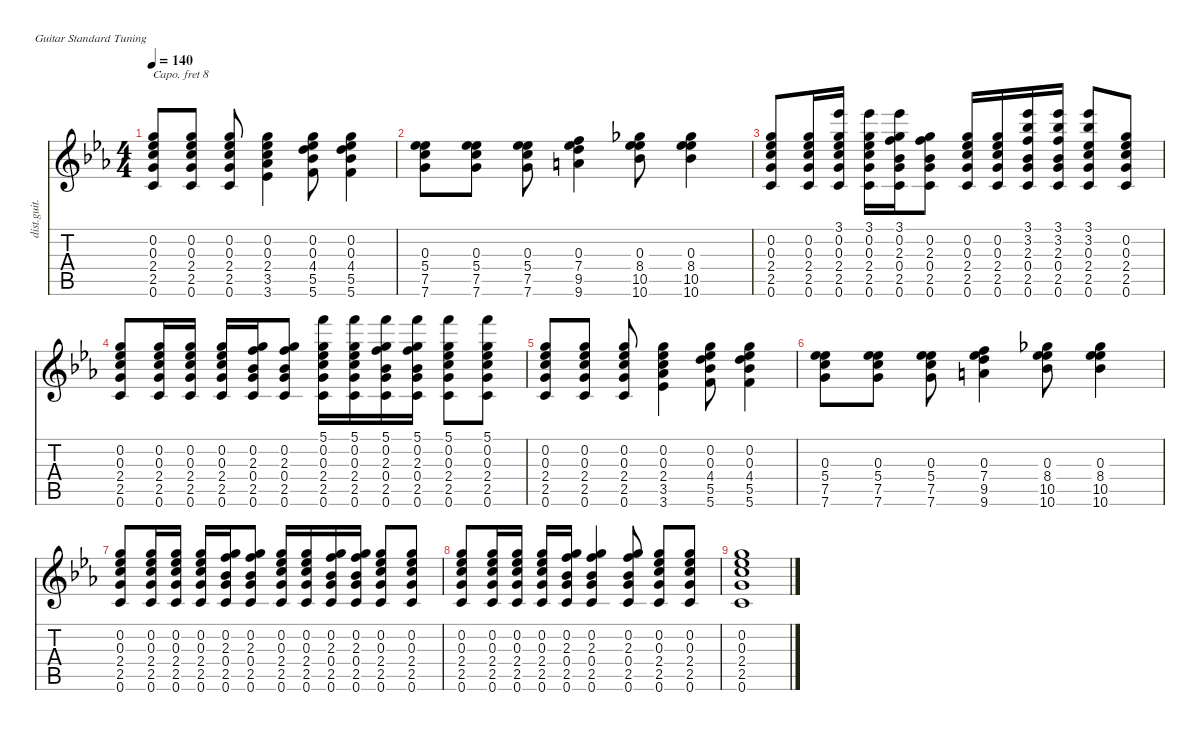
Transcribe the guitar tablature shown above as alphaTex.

\defaultSystemsLayout 4
\hideDynamics
\bracketExtendMode nobrackets
\otherSystemsTrackNameOrientation horizontal
\track ("Distortion Guitar" "dist.guit.") {instrument distortionguitar}
\staff {score tabs}
\capo 8
\tuning (E4 B3 G3 D3 A2 E2)
\ts (4 4)
\tempo 140
\clef g2
\ks cminor
(0.6{acc forcenatural} 2.5{acc forcenatural} 2.4{acc forcenatural} 0.3{acc b} 0.2{acc forcenatural}).8{dy mf beam Up} (0.6{acc forcenatural} 2.5{acc forcenatural} 2.4{acc forcenatural} 0.3{acc b} 0.2{acc forcenatural}).8{beam Up} (0.6{acc forcenatural} 2.5{acc forcenatural} 2.4{acc forcenatural} 0.3{acc b} 0.2{acc forcenatural}).8{beam Up} (3.6{acc b} 3.5{acc b} 2.4{acc forcenatural} 0.3{acc b} 0.2{acc forcenatural}).4{beam Down} (5.6{acc forcenatural} 5.5{acc b} 4.4{acc forcenatural} 0.3{acc b} 0.2{acc forcenatural}).8{beam Down} (5.6{acc forcenatural} 5.5{acc b} 4.4{acc forcenatural} 0.3{acc b} 0.2{acc forcenatural}).4{beam Down} |
(7.6{acc forcenatural} 7.5{acc forcenatural} 5.4{acc b} 0.3{acc b}).8{beam Down} (7.6{acc forcenatural} 7.5{acc forcenatural} 5.4{acc b} 0.3{acc b}).8{beam Down} (7.6{acc forcenatural} 7.5{acc forcenatural} 5.4{acc b} 0.3{acc b}).8{beam Down} (9.6{acc forcenatural} 9.5{acc forcenatural} 7.4{acc forcenatural} 0.3{acc b}).4{beam Down} (10.6{acc b} 10.5{acc b} 8.4{acc b} 0.3{acc b}).8{beam Down} (10.6{acc b} 10.5{acc b} 8.4{acc b} 0.3{acc b}).4{beam Down} |
(0.6{acc forcenatural} 2.5{acc forcenatural} 2.4{acc forcenatural} 0.3{acc b} 0.2{acc forcenatural}).8{beam Up} (0.6{acc forcenatural} 2.5{acc forcenatural} 2.4{acc forcenatural} 0.3{acc b} 0.2{acc forcenatural}).16{beam Up} (0.6{acc forcenatural} 2.5{acc forcenatural} 2.4{acc forcenatural} 0.3{acc b} 0.2{acc forcenatural} 3.1{acc b}).16{beam Up} (0.6{acc forcenatural} 2.5{acc forcenatural} 2.4{acc forcenatural} 0.3{acc b} 0.2{acc forcenatural} 3.1{acc b}).16{beam Down} (0.6{acc forcenatural} 2.5{acc forcenatural} 0.4{acc b} 2.3{acc forcenatural} 0.2{acc forcenatural} 3.1{acc b}).16{beam Down} (0.6{acc forcenatural} 2.5{acc forcenatural} 0.4{acc b} 2.3{acc forcenatural} 0.2{acc forcenatural}).8{beam Down} (0.6{acc forcenatural} 2.5{acc forcenatural} 2.4{acc forcenatural} 0.3{acc b} 0.2{acc forcenatural}).16{beam Up} (0.6{acc forcenatural} 2.5{acc forcenatural} 2.4{acc forcenatural} 0.3{acc b} 0.2{acc forcenatural}).16{beam Up} (0.6{acc forcenatural} 2.5{acc forcenatural} 0.4{acc b} 2.3{acc forcenatural} 3.2{acc b} 3.1{acc b}).16{beam Up} (0.6{acc forcenatural} 2.5{acc forcenatural} 0.4{acc b} 2.3{acc forcenatural} 3.2{acc b} 3.1{acc b}).16{beam Up} (0.6{acc forcenatural} 2.5{acc forcenatural} 2.4{acc forcenatural} 0.3{acc b} 3.2{acc b} 3.1{acc b}).8{beam Up} (0.6{acc forcenatural} 2.5{acc forcenatural} 2.4{acc forcenatural} 0.3{acc b} 0.2{acc forcenatural}).8{beam Up} |
(0.6{acc forcenatural} 2.5{acc forcenatural} 2.4{acc forcenatural} 0.3{acc b} 0.2{acc forcenatural}).8{beam Up} (0.6{acc forcenatural} 2.5{acc forcenatural} 2.4{acc forcenatural} 0.3{acc b} 0.2{acc forcenatural}).16{beam Up} (0.6{acc forcenatural} 2.5{acc forcenatural} 2.4{acc forcenatural} 0.3{acc b} 0.2{acc forcenatural}).16{beam Up} (0.6{acc forcenatural} 2.5{acc forcenatural} 2.4{acc forcenatural} 0.3{acc b} 0.2{acc forcenatural}).16{beam Up} (0.6{acc forcenatural} 2.5{acc forcenatural} 0.4{acc b} 2.3{acc forcenatural} 0.2{acc forcenatural}).16{beam Up} (0.6{acc forcenatural} 2.5{acc forcenatural} 0.4{acc b} 2.3{acc forcenatural} 0.2{acc forcenatural}).8{beam Up} (0.6{acc forcenatural} 2.5{acc forcenatural} 2.4{acc forcenatural} 0.3{acc b} 0.2{acc forcenatural} 5.1{acc forcenatural}).16{beam Down} (0.6{acc forcenatural} 2.5{acc forcenatural} 2.4{acc forcenatural} 0.3{acc b} 0.2{acc forcenatural} 5.1{acc forcenatural}).16{beam Down} (0.6{acc forcenatural} 2.5{acc forcenatural} 0.4{acc b} 2.3{acc forcenatural} 0.2{acc forcenatural} 5.1{acc forcenatural}).16{beam Down} (0.6{acc forcenatural} 2.5{acc forcenatural} 0.4{acc b} 2.3{acc forcenatural} 0.2{acc forcenatural} 5.1{acc forcenatural}).16{beam Down} (0.6{acc forcenatural} 2.5{acc forcenatural} 2.4{acc forcenatural} 0.3{acc b} 0.2{acc forcenatural} 5.1{acc forcenatural}).8{beam Down} (0.6{acc forcenatural} 2.5{acc forcenatural} 2.4{acc forcenatural} 0.3{acc b} 0.2{acc forcenatural} 5.1{acc forcenatural}).8{beam Down} |
(0.6{acc forcenatural} 2.5{acc forcenatural} 2.4{acc forcenatural} 0.3{acc b} 0.2{acc forcenatural}).8{beam Up} (0.6{acc forcenatural} 2.5{acc forcenatural} 2.4{acc forcenatural} 0.3{acc b} 0.2{acc forcenatural}).8{beam Up} (0.6{acc forcenatural} 2.5{acc forcenatural} 2.4{acc forcenatural} 0.3{acc b} 0.2{acc forcenatural}).8{beam Up} (3.6{acc b} 3.5{acc b} 2.4{acc forcenatural} 0.3{acc b} 0.2{acc forcenatural}).4{beam Down} (5.6{acc forcenatural} 5.5{acc b} 4.4{acc forcenatural} 0.3{acc b} 0.2{acc forcenatural}).8{beam Down} (5.6{acc forcenatural} 5.5{acc b} 4.4{acc forcenatural} 0.3{acc b} 0.2{acc forcenatural}).4{beam Down} |
(7.6{acc forcenatural} 7.5{acc forcenatural} 5.4{acc b} 0.3{acc b}).8{beam Down} (7.6{acc forcenatural} 7.5{acc forcenatural} 5.4{acc b} 0.3{acc b}).8{beam Down} (7.6{acc forcenatural} 7.5{acc forcenatural} 5.4{acc b} 0.3{acc b}).8{beam Down} (9.6{acc forcenatural} 9.5{acc forcenatural} 7.4{acc forcenatural} 0.3{acc b}).4{beam Down} (10.6{acc b} 10.5{acc b} 8.4{acc b} 0.3{acc b}).8{beam Down} (10.6{acc b} 10.5{acc b} 8.4{acc b} 0.3{acc b}).4{beam Down} |
(0.6{acc forcenatural} 2.5{acc forcenatural} 2.4{acc forcenatural} 0.3{acc b} 0.2{acc forcenatural}).8{beam Up} (0.6{acc forcenatural} 2.5{acc forcenatural} 2.4{acc forcenatural} 0.3{acc b} 0.2{acc forcenatural}).16{beam Up} (0.6{acc forcenatural} 2.5{acc forcenatural} 2.4{acc forcenatural} 0.3{acc b} 0.2{acc forcenatural}).16{beam Up} (0.6{acc forcenatural} 2.5{acc forcenatural} 2.4{acc forcenatural} 0.3{acc b} 0.2{acc forcenatural}).16{beam Up} (0.6{acc forcenatural} 2.5{acc forcenatural} 0.4{acc b} 2.3{acc forcenatural} 0.2{acc forcenatural}).16{beam Up} (0.6{acc forcenatural} 2.5{acc forcenatural} 0.4{acc b} 2.3{acc forcenatural} 0.2{acc forcenatural}).8{beam Up} (0.6{acc forcenatural} 2.5{acc forcenatural} 2.4{acc forcenatural} 0.3{acc b} 0.2{acc forcenatural}).16{beam Up} (0.6{acc forcenatural} 2.5{acc forcenatural} 2.4{acc forcenatural} 0.3{acc b} 0.2{acc forcenatural}).16{beam Up} (0.6{acc forcenatural} 2.5{acc forcenatural} 0.4{acc b} 2.3{acc forcenatural} 0.2{acc forcenatural}).16{beam Up} (0.6{acc forcenatural} 2.5{acc forcenatural} 0.4{acc b} 2.3{acc forcenatural} 0.2{acc forcenatural}).16{beam Up} (0.6{acc forcenatural} 2.5{acc forcenatural} 2.4{acc forcenatural} 0.3{acc b} 0.2{acc forcenatural}).8{beam Up} (0.6{acc forcenatural} 2.5{acc forcenatural} 2.4{acc forcenatural} 0.3{acc b} 0.2{acc forcenatural}).8{beam Up} |
(0.6{acc forcenatural} 2.5{acc forcenatural} 2.4{acc forcenatural} 0.3{acc b} 0.2{acc forcenatural}).8{beam Up} (0.6{acc forcenatural} 2.5{acc forcenatural} 2.4{acc forcenatural} 0.3{acc b} 0.2{acc forcenatural}).16{beam Up} (0.6{acc forcenatural} 2.5{acc forcenatural} 2.4{acc forcenatural} 0.3{acc b} 0.2{acc forcenatural}).16{beam Up} (0.6{acc forcenatural} 2.5{acc forcenatural} 2.4{acc forcenatural} 0.3{acc b} 0.2{acc forcenatural}).16{beam Up} (0.6{acc forcenatural} 2.5{acc forcenatural} 0.4{acc b} 2.3{acc forcenatural} 0.2{acc forcenatural}).16{beam Up} (0.6{acc forcenatural} 2.5{acc forcenatural} 0.4{acc b} 2.3{acc forcenatural} 0.2{acc forcenatural}).4{beam Up} (0.6{acc forcenatural} 2.5{acc forcenatural} 0.4{acc b} 2.3{acc forcenatural} 0.2{acc forcenatural}).8{beam Up} (0.6{acc forcenatural} 2.5{acc forcenatural} 2.4{acc forcenatural} 0.3{acc b} 0.2{acc forcenatural}).8{beam Up} (0.6{acc forcenatural} 2.5{acc forcenatural} 2.4{acc forcenatural} 0.3{acc b} 0.2{acc forcenatural}).8{beam Up} |
(0.6{acc forcenatural} 2.5{acc forcenatural} 2.4{acc forcenatural} 0.3{acc b} 0.2{acc forcenatural}).1{beam Up}
